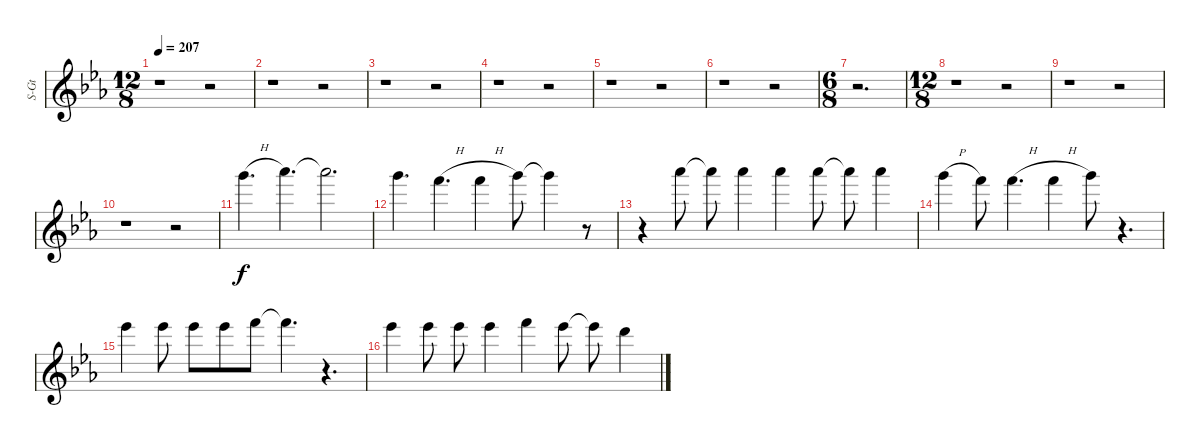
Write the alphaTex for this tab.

\bracketExtendMode groupsimilarinstruments
\otherSystemsTrackNameOrientation horizontal
\track ("Choir" "S-Gt") {instrument flute}
\staff {score}
\tuning (E5 B4 G4 D4 A3 E3)
\displaytranspose 12
\ts (12 8)
\tempo 207
\clef g2
\ks eb
r.1{dy f beam Down} r.2{beam Down} |
r.1{beam Down} r.2{beam Down} |
r.1{beam Down} r.2{beam Down} |
r.1{beam Down} r.2{beam Down} |
r.1{beam Down} r.2{beam Down} |
r.1{beam Down} r.2{beam Down} |
\ts (6 8)
r.2{d beam Down} |
\ts (12 8)
r.1{beam Down} r.2{beam Down} |
r.1{beam Down} r.2{beam Down} |
r.1{beam Down} r.2{beam Down} |
3.1{h acc forcenatural}.4{d beam Down} 4.1{acc b}.4{d beam Down} 4.1{t acc b}.2{d beam Down} |
3.1{acc forcenatural}.4{d beam Down} 1.1{h acc forcenatural}.4{d beam Down} 1.1{h acc forcenatural}.4{beam Down} 3.1{acc forcenatural}.8{beam Down} 3.1{t acc forcenatural}.4{beam Down} r.8{beam Down} |
r.4{beam Down} 4.1{acc b}.8{beam Down} 4.1{t acc b}.8{beam Down} 4.1{acc b}.4{beam Down} 4.1{acc b}.4{beam Down} 4.1{acc b}.8{beam Down} 4.1{t acc b}.8{beam Down} 4.1{acc b}.4{beam Down} |
3.1{h acc forcenatural}.4{beam Down} 1.1{acc forcenatural}.8{beam Down} 1.1{h acc forcenatural}.4{d beam Down} 1.1{h acc forcenatural}.4{beam Down} 3.1{acc forcenatural}.8{beam Down} r.4{d beam Down} |
4.2{acc b}.4{beam Down} 4.2{acc b}.8{beam Down} 4.2{acc b}.8{beam Down} 4.2{acc b}.8{beam Down} 6.2{acc forcenatural}.8{beam Down} 6.2{t acc forcenatural}.4{d beam Down} r.4{d beam Down} |
4.2{acc b}.4{beam Down} 4.2{acc b}.8{beam Down} 4.2{acc b}.8{beam Down} 4.2{acc b}.4{beam Down} 6.2{acc forcenatural}.4{beam Down} 4.2{acc b}.8{beam Down} 4.2{t acc b}.8{beam Down} 3.2{acc forcenatural}.4{beam Down}
